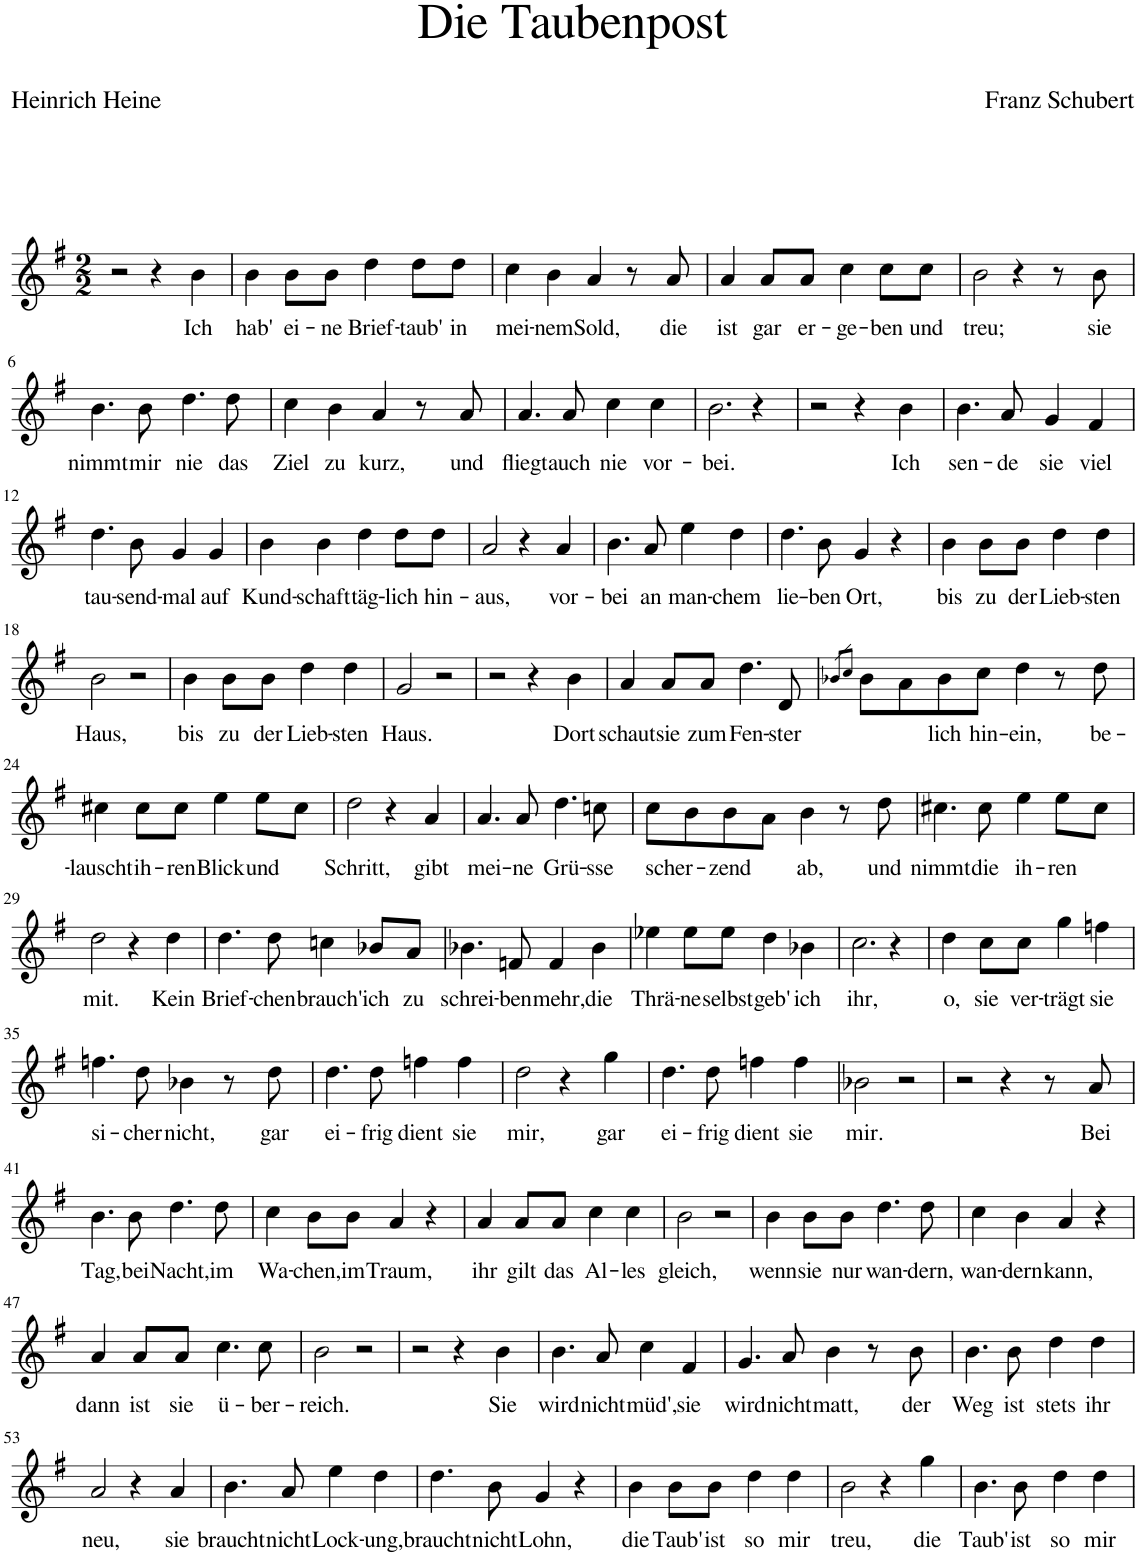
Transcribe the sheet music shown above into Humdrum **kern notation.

**kern	**text
*part1	*part1
*staff1	*staff1
*I"Piano	*
*I'Pno	*
*clefG2	*
*k[f#]	*
*M2/2	*
=1	=1
2r	.
4r	.
!	!LO:LY:b
4b\	Ich
=2	=2
!	!LO:LY:b
4b\	hab'
!	!LO:LY:b
8b\L	ei-
!	!LO:LY:b
8b\J	-ne
!	!LO:LY:b
4dd\	Brief-
!	!LO:LY:b
8dd\L	-taub'
!	!LO:LY:b
8dd\J	in
=3	=3
!	!LO:LY:b
4cc\	mei-
!	!LO:LY:b
4b\	-nem
!	!LO:LY:b
4a/	Sold,
8r	.
!	!LO:LY:b
8a/	die
=4	=4
!	!LO:LY:b
4a/	ist
!	!LO:LY:b
8a/L	gar
!	!LO:LY:b
8a/J	er-
!	!LO:LY:b
4cc\	-ge-
!	!LO:LY:b
8cc\L	-ben
!	!LO:LY:b
8cc\J	und
=5	=5
!	!LO:LY:b
2b\	treu;
4r	.
8r	.
!	!LO:LY:b
8b\	sie
!!LO:LB:g=z
=6	=6
!	!LO:LY:b
4.b\	nimmt
!	!LO:LY:b
8b\	mir
!	!LO:LY:b
4.dd\	nie
!	!LO:LY:b
8dd\	das
=7	=7
!	!LO:LY:b
4cc\	Ziel
!	!LO:LY:b
4b\	zu
!	!LO:LY:b
4a/	kurz,
8r	.
!	!LO:LY:b
8a/	und
=8	=8
!	!LO:LY:b
4.a/	fliegt
!	!LO:LY:b
8a/	auch
!	!LO:LY:b
4cc\	nie
!	!LO:LY:b
4cc\	vor-
=9	=9
!	!LO:LY:b
2.b\	-bei.
4r	.
=10	=10
2r	.
4r	.
!	!LO:LY:b
4b\	Ich
=11	=11
!	!LO:LY:b
4.b\	sen-
!	!LO:LY:b
8a/	-de
!	!LO:LY:b
4g/	sie
!	!LO:LY:b
4f#/	viel
!!LO:LB:g=z
=12	=12
!	!LO:LY:b
4.dd\	tau-
!	!LO:LY:b
8b\	-send-
!	!LO:LY:b
4g/	-mal
!	!LO:LY:b
4g/	auf
=13	=13
!	!LO:LY:b
4b\	Kund-
!	!LO:LY:b
4b\	-schaft
!	!LO:LY:b
4dd\	täg-
!	!LO:LY:b
8dd\L	-lich
!	!LO:LY:b
8dd\J	hin-
=14	=14
!	!LO:LY:b
2a/	-aus,
4r	.
!	!LO:LY:b
4a/	vor-
=15	=15
!	!LO:LY:b
4.b\	-bei
!	!LO:LY:b
8a/	an
!	!LO:LY:b
4ee\	man-
!	!LO:LY:b
4dd\	-chem
=16	=16
!	!LO:LY:b
4.dd\	lie-
!	!LO:LY:b
8b\	-ben
!	!LO:LY:b
4g/	Ort,
4r	.
=17	=17
!	!LO:LY:b
4b\	bis
!	!LO:LY:b
8b\L	zu
!	!LO:LY:b
8b\J	der
!	!LO:LY:b
4dd\	Lieb-
!	!LO:LY:b
4dd\	-sten
!!LO:LB:g=z
=18	=18
!	!LO:LY:b
2b\	Haus,
2r	.
=19	=19
!	!LO:LY:b
4b\	bis
!	!LO:LY:b
8b\L	zu
!	!LO:LY:b
8b\J	der
!	!LO:LY:b
4dd\	Lieb-
!	!LO:LY:b
4dd\	-sten
=20	=20
!	!LO:LY:b
2g/	Haus.
2r	.
=21	=21
2r	.
4r	.
!	!LO:LY:b
4b\	Dort
=22	=22
!	!LO:LY:b
4a/	schaut
!	!LO:LY:b
8a/L	sie
!	!LO:LY:b
8a/J	zum
!	!LO:LY:b
4.dd\	Fen-
!	!LO:LY:b
8d/	-ster
=23	=23
8qb-X/L	.
8qcc/J	.
8b-\L	.
8a\	.
!	!LO:LY:b
8b-\	-lich
!	!LO:LY:b
8cc\J	hin-
!	!LO:LY:b
4dd\	-ein,
8r	.
!	!LO:LY:b
8dd\	be-
!!LO:LB:g=z
=24	=24
!	!LO:LY:b
4cc#X\	-lauscht
!	!LO:LY:b
8cc#\L	ih-
!	!LO:LY:b
8cc#\J	-ren
!	!LO:LY:b
4ee\	Blick
!	!LO:LY:b
8ee\L	und
8cc#\J	.
=25	=25
!	!LO:LY:b
2dd\	Schritt,
4r	.
!	!LO:LY:b
4a/	gibt
=26	=26
!	!LO:LY:b
4.a/	mei-
!	!LO:LY:b
8a/	-ne
!	!LO:LY:b
4.dd\	Grü-
!	!LO:LY:b
8ccn\	-sse
=27	=27
!	!LO:LY:b
8cc\L	scher-
8b\	.
!	!LO:LY:b
8b\	-zend
8a\J	.
!	!LO:LY:b
4b\	ab,
8r	.
!	!LO:LY:b
8dd\	und
=28	=28
!	!LO:LY:b
4.cc#X\	nimmt
!	!LO:LY:b
8cc#\	die
!	!LO:LY:b
4ee\	ih-
!	!LO:LY:b
8ee\L	-ren
8cc#\J	.
!!LO:LB:g=z
=29	=29
!	!LO:LY:b
2dd\	mit.
4r	.
!	!LO:LY:b
4dd\	Kein
=30	=30
!	!LO:LY:b
4.dd\	Brief-
!	!LO:LY:b
8dd\	-chen
!	!LO:LY:b
4ccn\	brauch'
!	!LO:LY:b
8b-X/L	ich
!	!LO:LY:b
8a/J	zu
=31	=31
!	!LO:LY:b
4.b-X\	schrei-
!	!LO:LY:b
8fn/	-ben
!	!LO:LY:b
4f/	mehr,
!	!LO:LY:b
4b-\	die
=32	=32
!	!LO:LY:b
4ee-X\	Thrä-
!	!LO:LY:b
8ee-\L	-ne
!	!LO:LY:b
8ee-\J	selbst
!	!LO:LY:b
4dd\	geb'
!	!LO:LY:b
4b-X\	ich
=33	=33
!	!LO:LY:b
2.cc\	ihr,
4r	.
=34	=34
!	!LO:LY:b
4dd\	o,
!	!LO:LY:b
8cc\L	sie
!	!LO:LY:b
8cc\J	ver-
!	!LO:LY:b
4gg\	-trägt
!	!LO:LY:b
4ffn\	sie
!!LO:LB:g=z
=35	=35
!	!LO:LY:b
4.ffn\	si-
!	!LO:LY:b
8dd\	-cher
!	!LO:LY:b
4b-X\	nicht,
8r	.
!	!LO:LY:b
8dd\	gar
=36	=36
!	!LO:LY:b
4.dd\	ei-
!	!LO:LY:b
8dd\	-frig
!	!LO:LY:b
4ffn\	dient
!	!LO:LY:b
4ff\	sie
=37	=37
!	!LO:LY:b
2dd\	mir,
4r	.
!	!LO:LY:b
4gg\	gar
=38	=38
!	!LO:LY:b
4.dd\	ei-
!	!LO:LY:b
8dd\	-frig
!	!LO:LY:b
4ffn\	dient
!	!LO:LY:b
4ff\	sie
=39	=39
!	!LO:LY:b
2b-X\	mir.
2r	.
=40	=40
2r	.
4r	.
8r	.
!	!LO:LY:b
8a/	Bei
!!LO:LB:g=z
=41	=41
!	!LO:LY:b
4.b\	Tag,
!	!LO:LY:b
8b\	bei
!	!LO:LY:b
4.dd\	Nacht,
!	!LO:LY:b
8dd\	im
=42	=42
!	!LO:LY:b
4cc\	Wa-
!	!LO:LY:b
8b\L	-chen,
!	!LO:LY:b
8b\J	im
!	!LO:LY:b
4a/	Traum,
4r	.
=43	=43
!	!LO:LY:b
4a/	ihr
!	!LO:LY:b
8a/L	gilt
!	!LO:LY:b
8a/J	das
!	!LO:LY:b
4cc\	Al-
!	!LO:LY:b
4cc\	-les
=44	=44
!	!LO:LY:b
2b\	gleich,
2r	.
=45	=45
!	!LO:LY:b
4b\	wenn
!	!LO:LY:b
8b\L	sie
!	!LO:LY:b
8b\J	nur
!	!LO:LY:b
4.dd\	wan-
!	!LO:LY:b
8dd\	-dern,
=46	=46
!	!LO:LY:b
4cc\	wan-
!	!LO:LY:b
4b\	-dern
!	!LO:LY:b
4a/	kann,
4r	.
!!LO:LB:g=z
=47	=47
!	!LO:LY:b
4a/	dann
!	!LO:LY:b
8a/L	ist
!	!LO:LY:b
8a/J	sie
!	!LO:LY:b
4.cc\	ü-
!	!LO:LY:b
8cc\	-ber-
=48	=48
!	!LO:LY:b
2b\	-reich.
2r	.
=49	=49
2r	.
4r	.
!	!LO:LY:b
4b\	Sie
=50	=50
!	!LO:LY:b
4.b\	wird
!	!LO:LY:b
8a/	nicht
!	!LO:LY:b
4cc\	müd',
!	!LO:LY:b
4f#/	sie
=51	=51
!	!LO:LY:b
4.g/	wird
!	!LO:LY:b
8a/	nicht
!	!LO:LY:b
4b\	matt,
8r	.
!	!LO:LY:b
8b\	der
=52	=52
!	!LO:LY:b
4.b\	Weg
!	!LO:LY:b
8b\	ist
!	!LO:LY:b
4dd\	stets
!	!LO:LY:b
4dd\	ihr
!!LO:LB:g=z
=53	=53
!	!LO:LY:b
2a/	neu,
4r	.
!	!LO:LY:b
4a/	sie
=54	=54
!	!LO:LY:b
4.b\	braucht
!	!LO:LY:b
8a/	nicht
!	!LO:LY:b
4ee\	Lock-
!	!LO:LY:b
4dd\	-ung,
=55	=55
!	!LO:LY:b
4.dd\	braucht
!	!LO:LY:b
8b\	nicht
!	!LO:LY:b
4g/	Lohn,
4r	.
=56	=56
!	!LO:LY:b
4b\	die
!	!LO:LY:b
8b\L	Taub'
!	!LO:LY:b
8b\J	ist
!	!LO:LY:b
4dd\	so
!	!LO:LY:b
4dd\	mir
=57	=57
!	!LO:LY:b
2b\	treu,
4r	.
!	!LO:LY:b
4gg\	die
=58	=58
!	!LO:LY:b
4.b\	Taub'
!	!LO:LY:b
8b\	ist
!	!LO:LY:b
4dd\	so
!	!LO:LY:b
4dd\	mir
=	=
*-	*-
